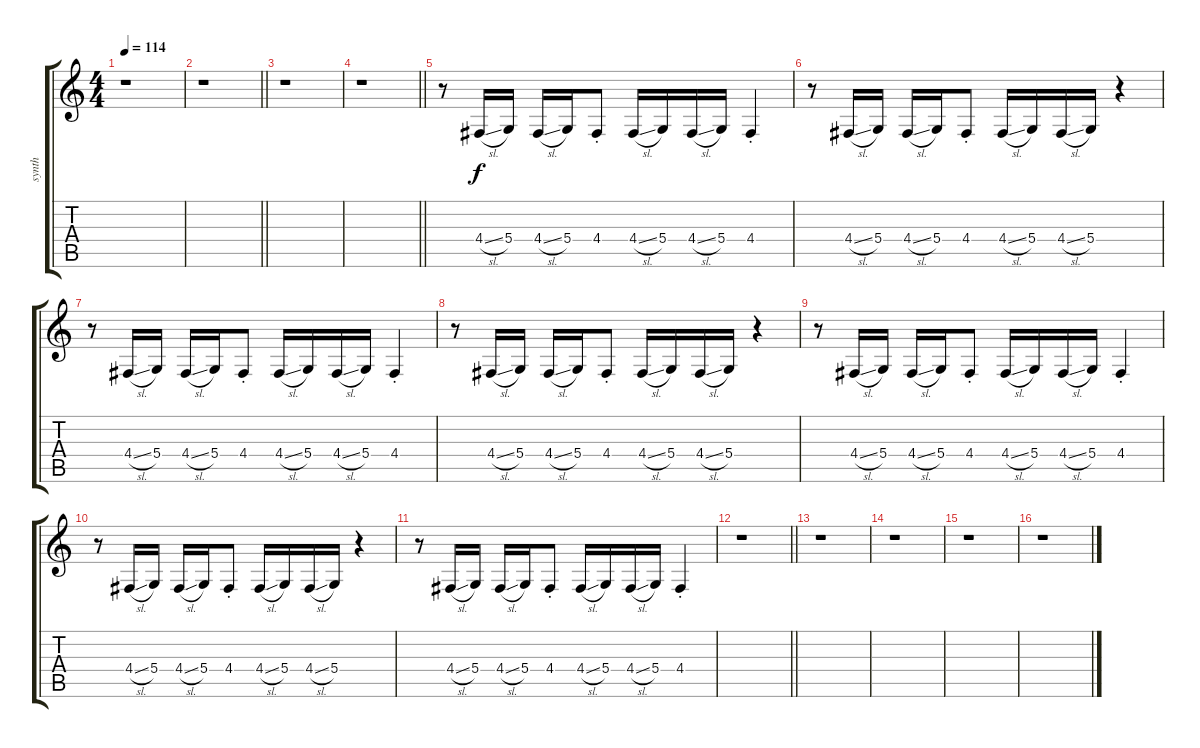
\track ("synth" "synth") {instrument lead1square}
\staff {score tabs}
\tuning (E4 B3 G3 D3 A2 E2) {hide}
\ts (4 4)
\tempo 114
\clef g2
\ks c
r.1{dy f} |
\barLineRight lightlight
r.1 |
r.1 |
\barLineRight lightlight
r.1 |
r.8 4.4{sl}.16 5.4.16 4.4{sl}.16 5.4.16 4.4{st}.8 4.4{sl}.16 5.4.16 4.4{sl}.16 5.4.16 4.4{st}.4 |
r.8 4.4{sl}.16 5.4.16 4.4{sl}.16 5.4.16 4.4{st}.8 4.4{sl}.16 5.4.16 4.4{sl}.16 5.4.16 r.4 |
r.8 4.4{sl}.16 5.4.16 4.4{sl}.16 5.4.16 4.4{st}.8 4.4{sl}.16 5.4.16 4.4{sl}.16 5.4.16 4.4{st}.4 |
r.8 4.4{sl}.16 5.4.16 4.4{sl}.16 5.4.16 4.4{st}.8 4.4{sl}.16 5.4.16 4.4{sl}.16 5.4.16 r.4 |
r.8 4.4{sl}.16 5.4.16 4.4{sl}.16 5.4.16 4.4{st}.8 4.4{sl}.16 5.4.16 4.4{sl}.16 5.4.16 4.4{st}.4 |
r.8 4.4{sl}.16 5.4.16 4.4{sl}.16 5.4.16 4.4{st}.8 4.4{sl}.16 5.4.16 4.4{sl}.16 5.4.16 r.4 |
r.8 4.4{sl}.16 5.4.16 4.4{sl}.16 5.4.16 4.4{st}.8 4.4{sl}.16 5.4.16 4.4{sl}.16 5.4.16 4.4{st}.4 |
\barLineRight lightlight
r.1 |
r.1 |
r.1 |
r.1 |
r.1
